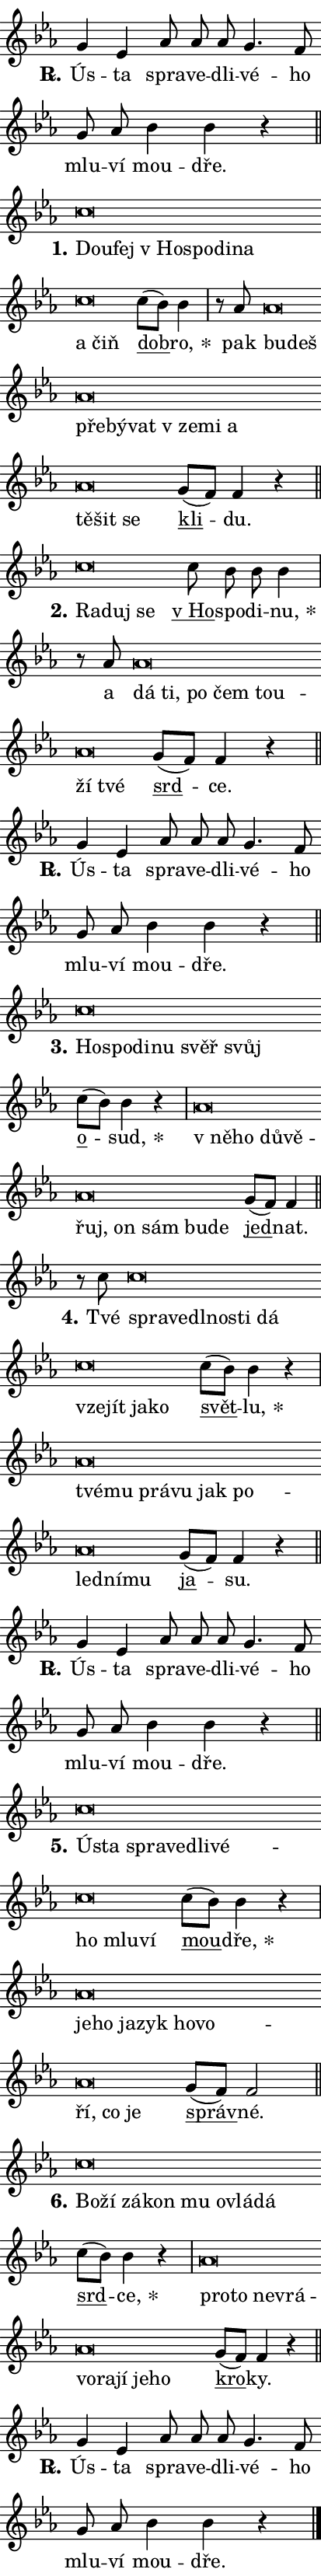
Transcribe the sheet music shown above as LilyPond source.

\version "2.22.1"
\header { tagline = "" }
\paper {
  indent = 0\cm
  top-margin = 0\cm
  right-margin = 0\cm
  bottom-margin = 0\cm
  left-margin = 0\cm
  paper-width = 7\cm
  page-breaking = #ly:one-page-breaking
  system-system-spacing.basic-distance = #11
  score-system-spacing.basic-distance = #11
  ragged-last = ##f
}


%% Author: Thomas Morley
%% https://lists.gnu.org/archive/html/lilypond-user/2020-05/msg00002.html
#(define (line-position grob)
"Returns position of @var[grob} in current system:
   @code{'start}, if at first time-step
   @code{'end}, if at last time-step
   @code{'middle} otherwise
"
  (let* ((col (ly:item-get-column grob))
         (ln (ly:grob-object col 'left-neighbor))
         (rn (ly:grob-object col 'right-neighbor))
         (col-to-check-left (if (ly:grob? ln) ln col))
         (col-to-check-right (if (ly:grob? rn) rn col))
         (break-dir-left
           (and
             (ly:grob-property col-to-check-left 'non-musical #f)
             (ly:item-break-dir col-to-check-left)))
         (break-dir-right
           (and
             (ly:grob-property col-to-check-right 'non-musical #f)
             (ly:item-break-dir col-to-check-right))))
        (cond ((eqv? 1 break-dir-left) 'start)
              ((eqv? -1 break-dir-right) 'end)
              (else 'middle))))

#(define (tranparent-at-line-position vctor)
  (lambda (grob)
  "Relying on @code{line-position} select the relevant enry from @var{vctor}.
Used to determine transparency,"
    (case (line-position grob)
      ((end) (not (vector-ref vctor 0)))
      ((middle) (not (vector-ref vctor 1)))
      ((start) (not (vector-ref vctor 2))))))

noteHeadBreakVisibility =
#(define-music-function (break-visibility)(vector?)
"Makes @code{NoteHead}s transparent relying on @var{break-visibility}"
#{
  \override NoteHead.transparent =
    #(tranparent-at-line-position break-visibility)
#})

#(define delete-ledgers-for-transparent-note-heads
  (lambda (grob)
    "Reads whether a @code{NoteHead} is transparent.
If so this @code{NoteHead} is removed from @code{'note-heads} from
@var{grob}, which is supposed to be @code{LedgerLineSpanner}.
As a result ledgers are not printed for this @code{NoteHead}"
    (let* ((nhds-array (ly:grob-object grob 'note-heads))
           (nhds-list
             (if (ly:grob-array? nhds-array)
                 (ly:grob-array->list nhds-array)
                 '()))
           ;; Relies on the transparent-property being done before
           ;; Staff.LedgerLineSpanner.after-line-breaking is executed.
           ;; This is fragile ...
           (to-keep
             (remove
               (lambda (nhd)
                 (ly:grob-property nhd 'transparent #f))
               nhds-list)))
      ;; TODO find a better method to iterate over grob-arrays, similiar
      ;; to filter/remove etc for lists
      ;; For now rebuilt from scratch
      (set! (ly:grob-object grob 'note-heads)  '())
      (for-each
        (lambda (nhd)
          (ly:pointer-group-interface::add-grob grob 'note-heads nhd))
        to-keep))))

hideNotes = {
  \noteHeadBreakVisibility #begin-of-line-visible
}
unHideNotes = {
  \noteHeadBreakVisibility #all-visible
}

% work-around for resetting accidentals
% https://lilypond.org/doc/v2.23/Documentation/notation/displaying-rhythms#unmetered-music
cadenzaMeasure = {
  \cadenzaOff
  \partial 1024 s1024
  \cadenzaOn
}

#(define-markup-command (accent layout props text) (markup?)
  "Underline accented syllable"
  (interpret-markup layout props
    #{\markup \override #'(offset . 4.3) \underline { #text }#}))

responsum = \markup \concat {
  "R" \hspace #-1.05 \path #0.1 #'((moveto 0 0.07) (lineto 0.9 0.8)) \hspace #0.05 "."
}

\layout {
    \context {
        \Staff
        \remove "Time_signature_engraver"
        \override LedgerLineSpanner.after-line-breaking = #delete-ledgers-for-transparent-note-heads
    }
    \context {
        \Voice {
            \override NoteHead.output-attributes = #'((class . "notehead"))
            \override Hairpin.height = #0.55
        }
    }
    \context {
        \Lyrics {
            \override StanzaNumber.output-attributes = #'((class . "stanzanumber"))
            \override LyricSpace.minimum-distance = #0.9
            \override LyricText.font-name = #"TeX Gyre Schola"
            \override LyricText.font-size = 1
            \override StanzaNumber.font-name = #"TeX Gyre Schola Bold"
            \override StanzaNumber.font-size = 1
        }
    }
}

% magnetic-lyrics.ily
%
%   written by
%     Jean Abou Samra <jean@abou-samra.fr>
%     Werner Lemberg <wl@gnu.org>
%
%   adapted by
%     Jiri Hon <jiri.hon@gmail.com>
%
% Version 2022-Apr-15

% https://www.mail-archive.com/lilypond-user@gnu.org/msg149350.html

#(define (Left_hyphen_pointer_engraver context)
   "Collect syllable-hyphen-syllable occurrences in lyrics and store
them in properties.  This engraver only looks to the left.  For
example, if the lyrics input is @code{foo -- bar}, it does the
following.

@itemize @bullet
@item
Set the @code{text} property of the @code{LyricHyphen} grob between
@q{foo} and @q{bar} to @code{foo}.

@item
Set the @code{left-hyphen} property of the @code{LyricText} grob with
text @q{foo} to the @code{LyricHyphen} grob between @q{foo} and
@q{bar}.
@end itemize

Use this auxiliary engraver in combination with the
@code{lyric-@/text::@/apply-@/magnetic-@/offset!} hook."
   (let ((hyphen #f)
         (text #f))
     (make-engraver
      (acknowledgers
       ((lyric-syllable-interface engraver grob source-engraver)
        (set! text grob)))
      (end-acknowledgers
       ((lyric-hyphen-interface engraver grob source-engraver)
        ;(when (not (grob::has-interface grob 'lyric-space-interface))
          (set! hyphen grob)));)
      ((stop-translation-timestep engraver)
       (when (and text hyphen)
         (ly:grob-set-object! text 'left-hyphen hyphen))
       (set! text #f)
       (set! hyphen #f)))))

#(define (lyric-text::apply-magnetic-offset! grob)
   "If the space between two syllables is less than the value in
property @code{LyricText@/.details@/.squash-threshold}, move the right
syllable to the left so that it gets concatenated with the left
syllable.

Use this function as a hook for
@code{LyricText@/.after-@/line-@/breaking} if the
@code{Left_@/hyphen_@/pointer_@/engraver} is active."
   (let ((hyphen (ly:grob-object grob 'left-hyphen #f)))
     (when hyphen
       (let ((left-text (ly:spanner-bound hyphen LEFT)))
         (when (grob::has-interface left-text 'lyric-syllable-interface)
           (let* ((common (ly:grob-common-refpoint grob left-text X))
                  (this-x-ext (ly:grob-extent grob common X))
                  (left-x-ext
                   (begin
                     ;; Trigger magnetism for left-text.
                     (ly:grob-property left-text 'after-line-breaking)
                     (ly:grob-extent left-text common X)))
                  ;; `delta` is the gap width between two syllables.
                  (delta (- (interval-start this-x-ext)
                            (interval-end left-x-ext)))
                  (details (ly:grob-property grob 'details))
                  (threshold (assoc-get 'squash-threshold details 0.2)))
             (when (< delta threshold)
               (let* (;; We have to manipulate the input text so that
                      ;; ligatures crossing syllable boundaries are not
                      ;; disabled.  For languages based on the Latin
                      ;; script this is essentially a beautification.
                      ;; However, for non-Western scripts it can be a
                      ;; necessity.
                      (lt (ly:grob-property left-text 'text))
                      (rt (ly:grob-property grob 'text))
                      (is-space (grob::has-interface hyphen 'lyric-space-interface))
                      (space (if is-space " " ""))
                      (space-markup (grob-interpret-markup grob " "))
                      (space-size (interval-length (ly:stencil-extent space-markup X)))
                      (extra-delta (if is-space space-size 0))
                      ;; Append new syllable.
                      (ltrt-space (if (and (string? lt) (string? rt))
                                (string-append lt space rt)
                                (make-concat-markup (list lt space rt))))
                      ;; Right-align `ltrt` to the right side.
                      (ltrt-space-markup (grob-interpret-markup
                               grob
                               (make-translate-markup
                                (cons (interval-length this-x-ext) 0)
                                (make-right-align-markup ltrt-space)))))
                 (begin
                   ;; Don't print `left-text`.
                   (ly:grob-set-property! left-text 'stencil #f)
                   ;; Set text and stencil (which holds all collected
                   ;; syllables so far) and shift it to the left.
                   (ly:grob-set-property! grob 'text ltrt-space)
                   (ly:grob-set-property! grob 'stencil ltrt-space-markup)
                   (ly:grob-translate-axis! grob (- (- delta extra-delta)) X))))))))))


#(define (lyric-hyphen::displace-bounds-first grob)
   ;; Make very sure this callback isn't triggered too early.
   (let ((left (ly:spanner-bound grob LEFT))
         (right (ly:spanner-bound grob RIGHT)))
     (ly:grob-property left 'after-line-breaking)
     (ly:grob-property right 'after-line-breaking)
     (ly:lyric-hyphen::print grob)))

squashThreshold = #0.4

\layout {
  \context {
    \Lyrics
    \consists #Left_hyphen_pointer_engraver
    \override LyricText.after-line-breaking =
      #lyric-text::apply-magnetic-offset!
    \override LyricHyphen.stencil = #lyric-hyphen::displace-bounds-first
    \override LyricText.details.squash-threshold = \squashThreshold
    \override LyricHyphen.minimum-distance = 0
    \override LyricHyphen.minimum-length = \squashThreshold
  }
}

squash = \override LyricText.details.squash-threshold = 9999
unSquash = \override LyricText.details.squash-threshold = \squashThreshold

left = \override LyricText.self-alignment-X = #LEFT
unLeft = \revert LyricText.self-alignment-X

starOffset = #(lambda (grob) 
                (let ((x_offset (ly:self-alignment-interface::aligned-on-x-parent grob)))
                  (if (= x_offset 0) 0 (+ x_offset 1.2))))

star = #(define-music-function (syllable)(string?)
"Append star separator at the end of a syllable"
#{
  \once \override LyricText.X-offset = #starOffset
  \lyricmode { \markup {
    #syllable
    \override #'((font-name . "TeX Gyre Schola Bold")) \hspace #0.2 \lower #0.65 \larger "*"
  } }
#})

starAccent = #(define-music-function (syllable)(string?)
"Append star separator at the end of a syllable and make accent"
#{
  \once \override LyricText.X-offset = #starOffset
  \lyricmode { \markup {
    \accent #syllable
    \override #'((font-name . "TeX Gyre Schola Bold")) \hspace #0.2 \lower #0.65 \larger "*"
  } }
#})

breath = #(define-music-function (syllable)(string?)
"Append breathing indicator at the end of a syllable"
#{
  \lyricmode { \markup { #syllable "+" } }
#})

optionalBreath = #(define-music-function (syllable)(string?)
"Append optional breathing indicator at the end of a syllable"
#{
  \lyricmode { \markup { #syllable "(+)" } }
#})


\score {
    <<
        \new Voice = "melody" { \cadenzaOn \key es \major \relative { g'4 es as8 as as \bar "" g4. f8 \bar "" g as bes4 bes r \cadenzaMeasure \bar "||" \break }
\relative { c''\breve*1/16 \hideNotes \breve*1/16 \bar "" \breve*1/16 \bar "" \breve*1/16 \bar "" \breve*1/16 \bar "" \breve*1/16 \bar "" \breve*1/16 \breve*1/16 \bar "" \unHideNotes \bar "" c8[( bes)] bes4 \cadenzaMeasure \bar "|" r8 as8 as\breve*1/16 \hideNotes \breve*1/16 \bar "" \breve*1/16 \bar "" \breve*1/16 \bar "" \breve*1/16 \bar "" \breve*1/16 \bar "" \breve*1/16 \bar "" \breve*1/16 \bar "" \breve*1/16 \bar "" \breve*1/16 \breve*1/16 \bar "" \unHideNotes \bar "" g8[( f)] f4 r \cadenzaMeasure \bar "||" \break }
\relative { c''\breve*1/16 \hideNotes \breve*1/16 \breve*1/16 \bar "" \unHideNotes \bar "" c8 bes bes bes4 \cadenzaMeasure \bar "|" r8 as8 as\breve*1/16 \hideNotes \breve*1/16 \bar "" \breve*1/16 \bar "" \breve*1/16 \bar "" \breve*1/16 \bar "" \breve*1/16 \breve*1/16 \bar "" \unHideNotes \bar "" g8[( f)] f4 r \cadenzaMeasure \bar "||" \break }
\relative { g'4 es as8 as as \bar "" g4. f8 \bar "" g as bes4 bes r \cadenzaMeasure \bar "||" \break }
\relative { c''\breve*1/16 \hideNotes \breve*1/16 \bar "" \breve*1/16 \bar "" \breve*1/16 \bar "" \breve*1/16 \breve*1/16 \bar "" \unHideNotes \bar "" c8[( bes)] bes4 r \cadenzaMeasure \bar "|" as\breve*1/16 \hideNotes \breve*1/16 \bar "" \breve*1/16 \bar "" \breve*1/16 \bar "" \breve*1/16 \bar "" \breve*1/16 \bar "" \breve*1/16 \bar "" \breve*1/16 \breve*1/16 \bar "" \unHideNotes \bar "" g8[( f)] f4 \cadenzaMeasure \bar "||" \break }
\relative { r8 c''8 c\breve*1/16 \hideNotes \breve*1/16 \bar "" \breve*1/16 \bar "" \breve*1/16 \bar "" \breve*1/16 \bar "" \breve*1/16 \bar "" \breve*1/16 \bar "" \breve*1/16 \bar "" \breve*1/16 \breve*1/16 \bar "" \unHideNotes \bar "" c8[( bes)] bes4 r \cadenzaMeasure \bar "|" as\breve*1/16 \hideNotes \breve*1/16 \bar "" \breve*1/16 \bar "" \breve*1/16 \bar "" \breve*1/16 \bar "" \breve*1/16 \bar "" \breve*1/16 \bar "" \breve*1/16 \breve*1/16 \bar "" \unHideNotes \bar "" g8[( f)] f4 r \cadenzaMeasure \bar "||" \break }
\relative { g'4 es as8 as as \bar "" g4. f8 \bar "" g as bes4 bes r \cadenzaMeasure \bar "||" \break }
\relative { c''\breve*1/16 \hideNotes \breve*1/16 \bar "" \breve*1/16 \bar "" \breve*1/16 \bar "" \breve*1/16 \bar "" \breve*1/16 \bar "" \breve*1/16 \bar "" \breve*1/16 \breve*1/16 \bar "" \unHideNotes \bar "" c8[( bes)] bes4 r \cadenzaMeasure \bar "|" as\breve*1/16 \hideNotes \breve*1/16 \bar "" \breve*1/16 \bar "" \breve*1/16 \bar "" \breve*1/16 \bar "" \breve*1/16 \bar "" \breve*1/16 \bar "" \breve*1/16 \breve*1/16 \bar "" \unHideNotes \bar "" g8[( f)] f2 \cadenzaMeasure \bar "||" \break }
\relative { c''\breve*1/16 \hideNotes \breve*1/16 \bar "" \breve*1/16 \bar "" \breve*1/16 \bar "" \breve*1/16 \bar "" \breve*1/16 \breve*1/16 \bar "" \unHideNotes \bar "" c8[( bes)] bes4 r \cadenzaMeasure \bar "|" as\breve*1/16 \hideNotes \breve*1/16 \bar "" \breve*1/16 \bar "" \breve*1/16 \bar "" \breve*1/16 \bar "" \breve*1/16 \bar "" \breve*1/16 \bar "" \breve*1/16 \breve*1/16 \bar "" \unHideNotes \bar "" g8[( f)] f4 r \cadenzaMeasure \bar "||" \break }
\relative { g'4 es as8 as as \bar "" g4. f8 \bar "" g as bes4 bes r \cadenzaMeasure \bar "||" \break } \bar "|." }
        \new Lyrics \lyricsto "melody" { \lyricmode { \set stanza = \responsum
Ús -- ta spra -- ve -- dli -- vé -- ho mlu -- ví mou -- dře.
\set stanza = "1."
\left Dou -- \squash fej "v Ho" -- spo -- di -- na a čiň \unLeft \unSquash \markup \accent dob -- \star ro, pak \left bu -- \squash deš pře -- bý -- vat "v ze" -- mi a tě -- šit se \unLeft \unSquash \markup \accent kli -- du.
\set stanza = "2."
\left Ra -- \squash duj se \unLeft \unSquash \markup \accent "v Ho" -- spo -- di -- \star nu, a \left dá \squash ti, po čem tou -- ží tvé \unLeft \unSquash \markup \accent srd -- ce.
\set stanza = \responsum
Ús -- ta spra -- ve -- dli -- vé -- ho mlu -- ví mou -- dře.
\set stanza = "3."
\left Ho -- \squash spo -- di -- nu svěř svůj \unLeft \unSquash \markup \accent o -- \star sud, \left "v ně" -- \squash ho dů -- vě -- řuj, on sám bu -- de \unLeft \unSquash \markup \accent jed -- nat.
\set stanza = "4."
Tvé \left spra -- \squash ve -- dl -- no -- sti dá vze -- jít ja -- ko \unLeft \unSquash \markup \accent svět -- \star lu, \left tvé -- \squash mu prá -- vu jak po -- led -- ní -- mu \unLeft \unSquash \markup \accent ja -- su.
\set stanza = \responsum
Ús -- ta spra -- ve -- dli -- vé -- ho mlu -- ví mou -- dře.
\set stanza = "5."
\left Ús -- \squash ta spra -- ve -- dli -- vé -- ho mlu -- ví \unLeft \unSquash \markup \accent mou -- \star dře, \left je -- \squash ho ja -- zyk ho -- vo -- ří, co je \unLeft \unSquash \markup \accent správ -- né.
\set stanza = "6."
\left Bo -- \squash ží zá -- kon mu ovlá -- dá \unLeft \unSquash \markup \accent srd -- \star ce, \left pro -- \squash to ne -- vrá -- vo -- ra -- jí je -- ho \unLeft \unSquash \markup \accent kro -- ky.
\set stanza = \responsum
Ús -- ta spra -- ve -- dli -- vé -- ho mlu -- ví mou -- dře. } }
    >>
    \layout {}
}
